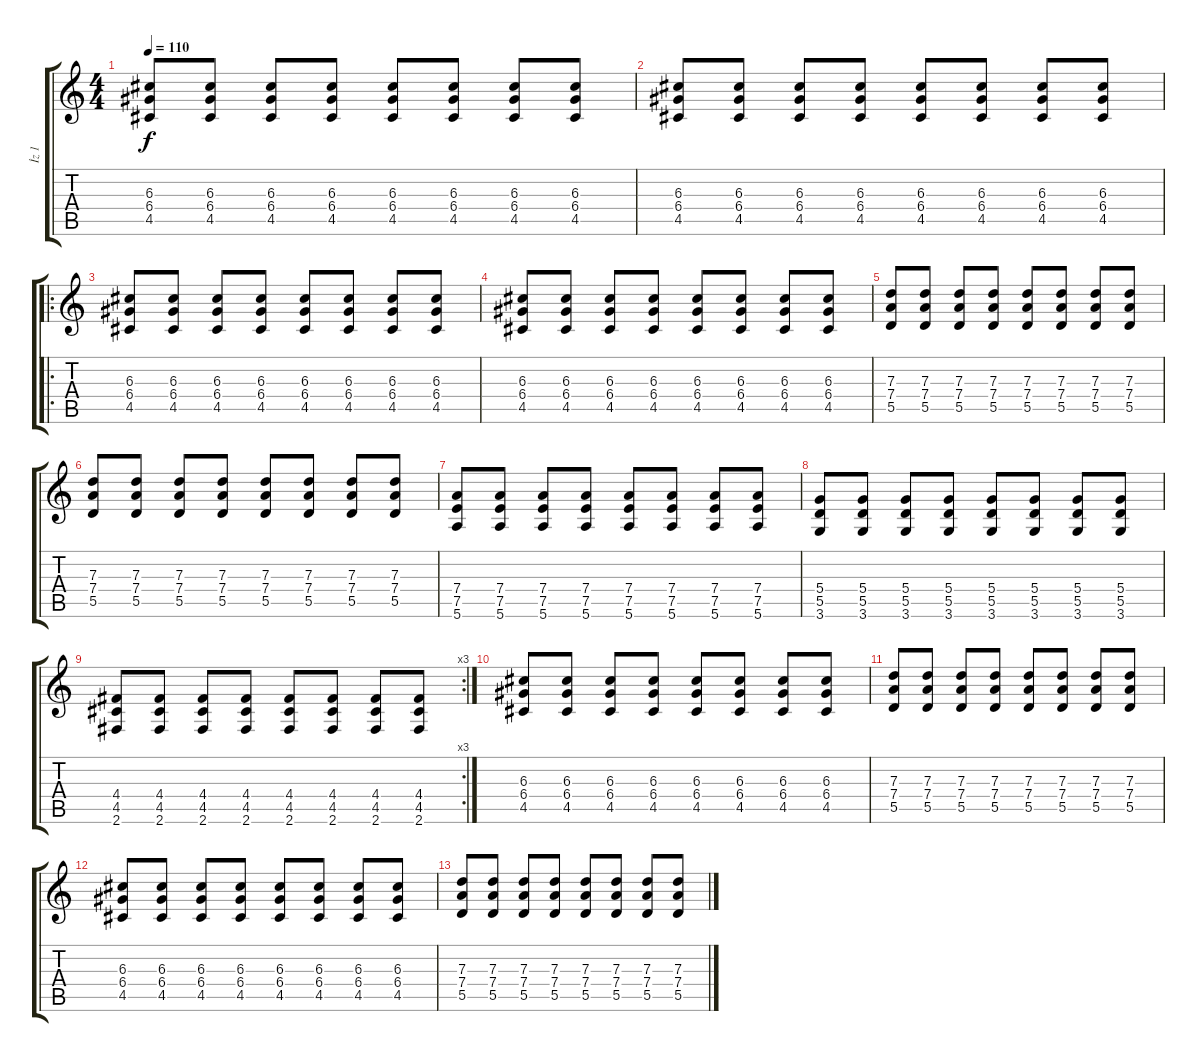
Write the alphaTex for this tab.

\track ("İz 1" "İz 1") {instrument acousticguitarsteel}
\staff {score tabs}
\tuning (E4 B3 G3 D3 A2 E2) {hide}
\ts (4 4)
\tempo 110
\clef g2
\ks c
(6.3 6.4 4.5).8{dy f volume 0 instrument acousticguitarsteel} (6.3 6.4 4.5).8{volume 1} (6.3 6.4 4.5).8{volume 3} (6.3 6.4 4.5).8{volume 4} (6.3 6.4 4.5).8{volume 5} (6.3 6.4 4.5).8{volume 6} (6.3 6.4 4.5).8{volume 7} (6.3 6.4 4.5).8{volume 8} |
(6.3 6.4 4.5).8{volume 9} (6.3 6.4 4.5).8{volume 10} (6.3 6.4 4.5).8{volume 11} (6.3 6.4 4.5).8{volume 12} (6.3 6.4 4.5).8{volume 13} (6.3 6.4 4.5).8{volume 14} (6.3 6.4 4.5).8{volume 15} (6.3 6.4 4.5).8{volume 16} |
\ro
(6.3 6.4 4.5).8 (6.3 6.4 4.5).8 (6.3 6.4 4.5).8 (6.3 6.4 4.5).8 (6.3 6.4 4.5).8 (6.3 6.4 4.5).8 (6.3 6.4 4.5).8 (6.3 6.4 4.5).8 |
(6.3 6.4 4.5).8 (6.3 6.4 4.5).8 (6.3 6.4 4.5).8 (6.3 6.4 4.5).8 (6.3 6.4 4.5).8 (6.3 6.4 4.5).8 (6.3 6.4 4.5).8 (6.3 6.4 4.5).8 |
(7.3 7.4 5.5).8 (7.3 7.4 5.5).8 (7.3 7.4 5.5).8 (7.3 7.4 5.5).8 (7.3 7.4 5.5).8 (7.3 7.4 5.5).8 (7.3 7.4 5.5).8 (7.3 7.4 5.5).8 |
(7.3 7.4 5.5).8 (7.3 7.4 5.5).8 (7.3 7.4 5.5).8 (7.3 7.4 5.5).8 (7.3 7.4 5.5).8 (7.3 7.4 5.5).8 (7.3 7.4 5.5).8 (7.3 7.4 5.5).8 |
(7.4 7.5 5.6).8 (7.4 7.5 5.6).8 (7.4 7.5 5.6).8 (7.4 7.5 5.6).8 (7.4 7.5 5.6).8 (7.4 7.5 5.6).8 (7.4 7.5 5.6).8 (7.4 7.5 5.6).8 |
(5.4 5.5 3.6).8 (5.4 5.5 3.6).8 (5.4 5.5 3.6).8 (5.4 5.5 3.6).8 (5.4 5.5 3.6).8 (5.4 5.5 3.6).8 (5.4 5.5 3.6).8 (5.4 5.5 3.6).8 |
\rc 3
(4.4 4.5 2.6).8 (4.4 4.5 2.6).8 (4.4 4.5 2.6).8 (4.4 4.5 2.6).8 (4.4 4.5 2.6).8 (4.4 4.5 2.6).8 (4.4 4.5 2.6).8 (4.4 4.5 2.6).8 |
(6.3 6.4 4.5).8{volume 11} (6.3 6.4 4.5).8 (6.3 6.4 4.5).8 (6.3 6.4 4.5).8 (6.3 6.4 4.5).8 (6.3 6.4 4.5).8 (6.3 6.4 4.5).8 (6.3 6.4 4.5).8 |
(7.3 7.4 5.5).8 (7.3 7.4 5.5).8 (7.3 7.4 5.5).8 (7.3 7.4 5.5).8 (7.3 7.4 5.5).8 (7.3 7.4 5.5).8 (7.3 7.4 5.5).8 (7.3 7.4 5.5).8 |
(6.3 6.4 4.5).8{volume 11} (6.3 6.4 4.5).8 (6.3 6.4 4.5).8 (6.3 6.4 4.5).8 (6.3 6.4 4.5).8 (6.3 6.4 4.5).8 (6.3 6.4 4.5).8 (6.3 6.4 4.5).8 |
(7.3 7.4 5.5).8 (7.3 7.4 5.5).8 (7.3 7.4 5.5).8 (7.3 7.4 5.5).8 (7.3 7.4 5.5).8 (7.3 7.4 5.5).8 (7.3 7.4 5.5).8 (7.3 7.4 5.5).8
